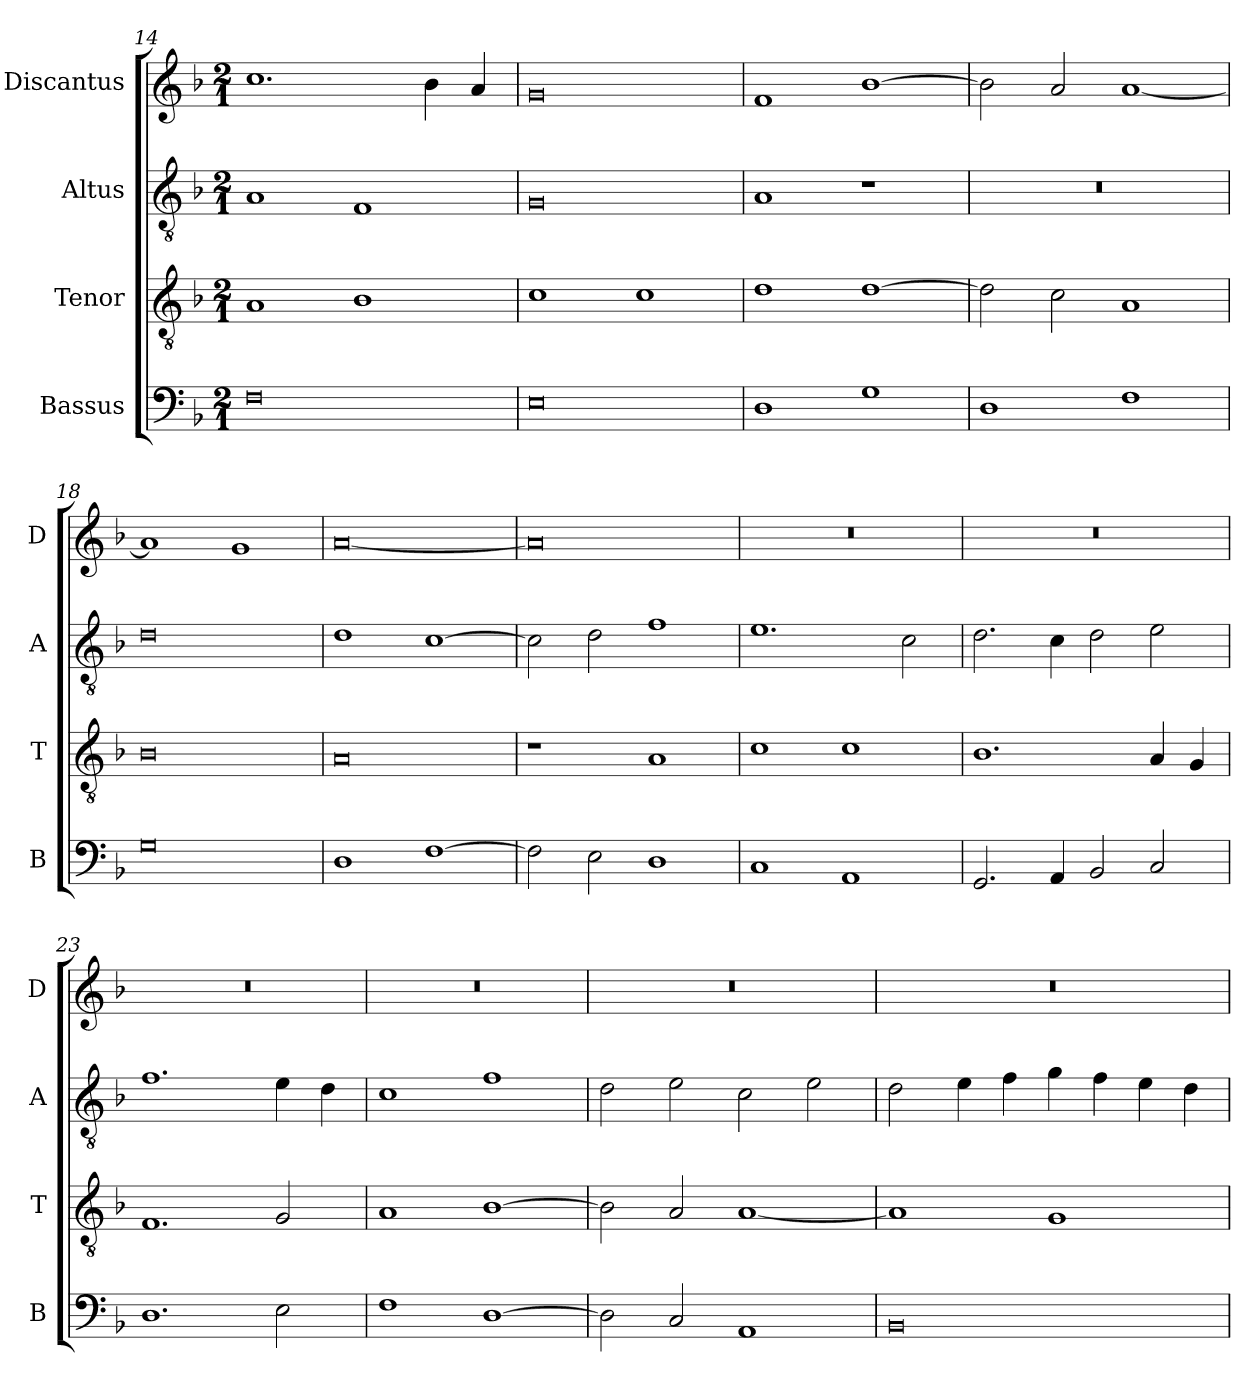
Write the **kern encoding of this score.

**kern	**kern	**kern	**kern
*part4	*part3	*part2	*part1
*staff4	*staff3	*staff2	*staff1
*I"Bassus	*I"Tenor	*I"Altus	*I"Discantus
*I'B	*I'T	*I'A	*I'D
*clefF4	*clefGv2	*clefGv2	*clefG2
*k[b-]	*k[b-]	*k[b-]	*k[b-]
*M2/1	*M2/1	*M2/1	*M2/1
=14	=14	=14	=14
0F	1A	1A	1.cc
.	1B-	1F	.
.	.	.	4b-
.	.	.	4a
=15	=15	=15	=15
0E	1c	0G	0g
.	1c	.	.
=16	=16	=16	=16
1D	1d	1A	1f
1G	[1d	1r	[1b-
=17	=17	=17	=17
1D	2d]	0r	2b-]
.	2c	.	2a
1F	1A	.	[1a
=18	=18	=18	=18
0G	0B-	0d	1a]
.	.	.	1g
=19	=19	=19	=19
1D	0A	1d	[0a
[1F	.	[1c	.
=20	=20	=20	=20
2F]	1r	2c]	0a]
2E	.	2d	.
1D	1A	1f	.
=21	=21	=21	=21
1C	1c	1.e	0r
1AA	1c	.	.
.	.	2c	.
=22	=22	=22	=22
2.GG	1.B-	2.d	0r
4AA	.	4c	.
2BB-	.	2d	.
2C	4A	2e	.
.	4G	.	.
=23	=23	=23	=23
1.D	1.F	1.f	0r
2E	2G	4e	.
.	.	4d	.
=24	=24	=24	=24
1F	1A	1c	0r
[1D	[1B-	1f	.
=25	=25	=25	=25
2D]	2B-]	2d	0r
2C	2A	2e	.
1AA	[1A	2c	.
.	.	2e	.
=26	=26	=26	=26
0BB-	1A]	2d	0r
.	.	4e	.
.	.	4f	.
.	1G	4g	.
.	.	4f	.
.	.	4e	.
.	.	4d	.
=	=	=	=
*-	*-	*-	*-
